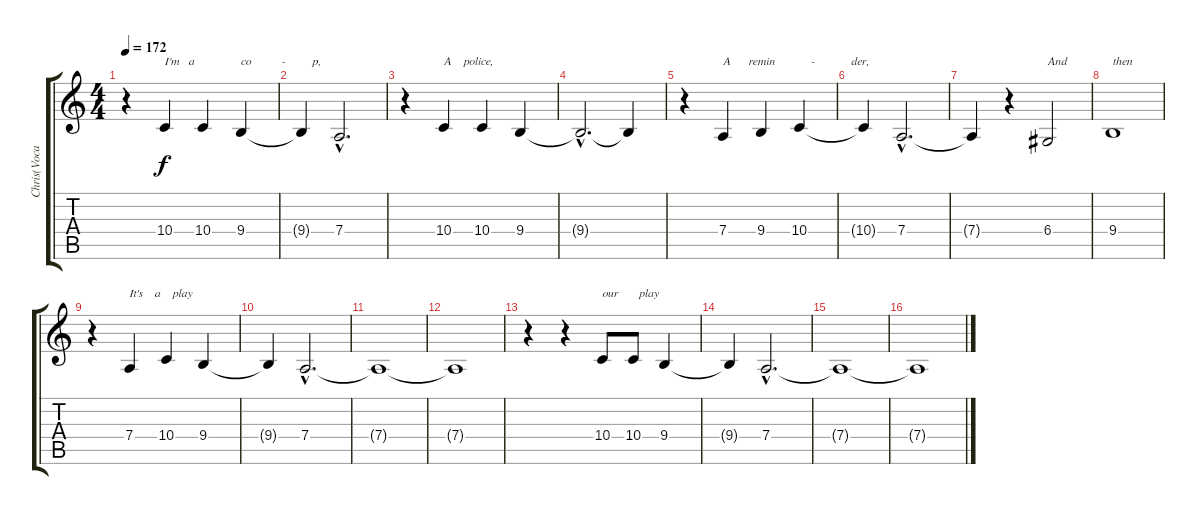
\track ("Chris(Vocals)" "Chris(Voca") {instrument cello}
\staff {score tabs}
\tuning (E4 B3 G3 D3 A2 E2) {hide}
\ts (4 4)
\tempo 172
\clef g2
\ks c
r.4{dy f} 10.4.4{txt "I'm   a   "} 10.4.4 9.4.4{txt "co          -         p,"} |
9.4{t}.4 7.4{hac}.2{d} |
r.4 10.4.4{txt "A    police,"} 10.4.4 9.4.4 |
9.4{hac t}.2{d} 9.4{t}.4 |
r.4 7.4.4{txt "A      remin            -            der,"} 9.4.4 10.4.4 |
10.4{t}.4 7.4{hac}.2{d} |
7.4{t}.4 r.4 6.4.2{txt "And"} |
9.4.1{txt "then"} |
r.4 7.4.4{txt "It's    a    play"} 10.4.4 9.4.4 |
9.4{t}.4 7.4{hac}.2{d} |
7.4{t}.1 |
7.4{t}.1 |
r.4 r.4 10.4.8{txt "our       play"} 10.4.8 9.4.4 |
9.4{t}.4 7.4{hac}.2{d} |
7.4{t}.1 |
7.4{t}.1
